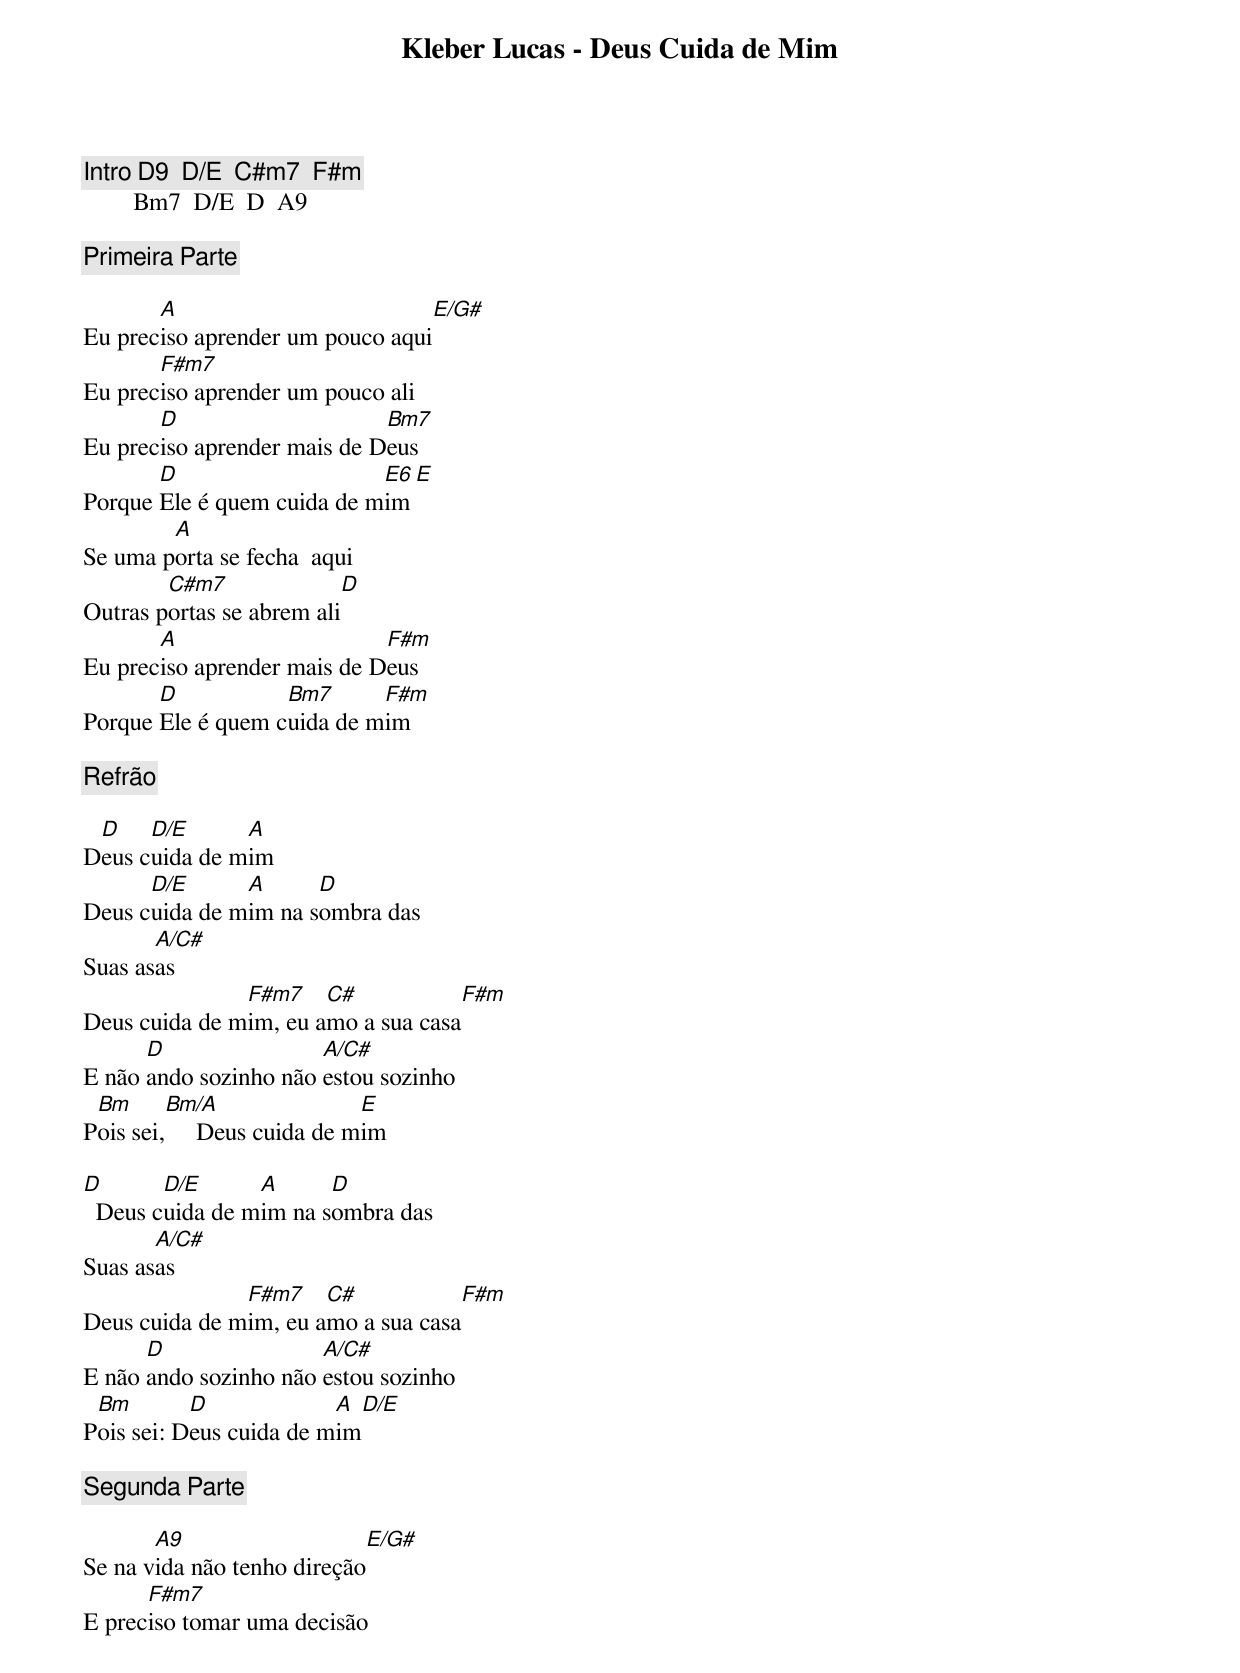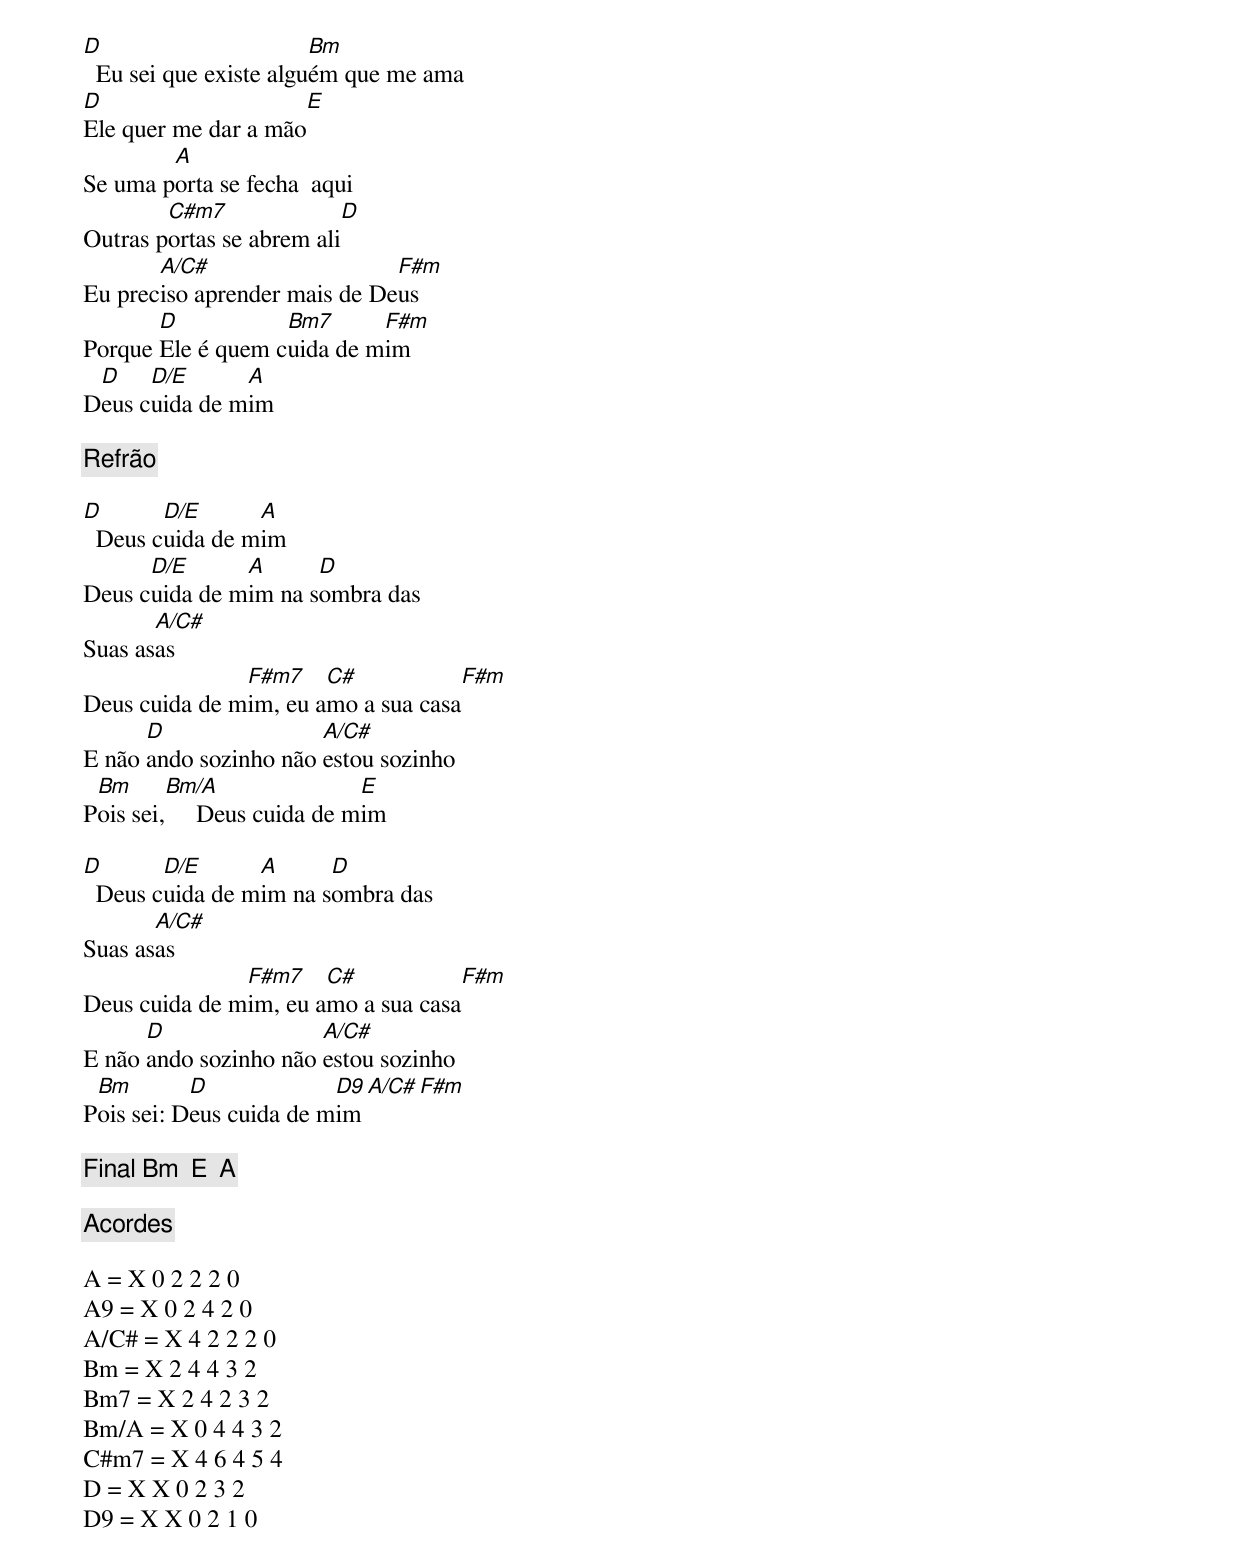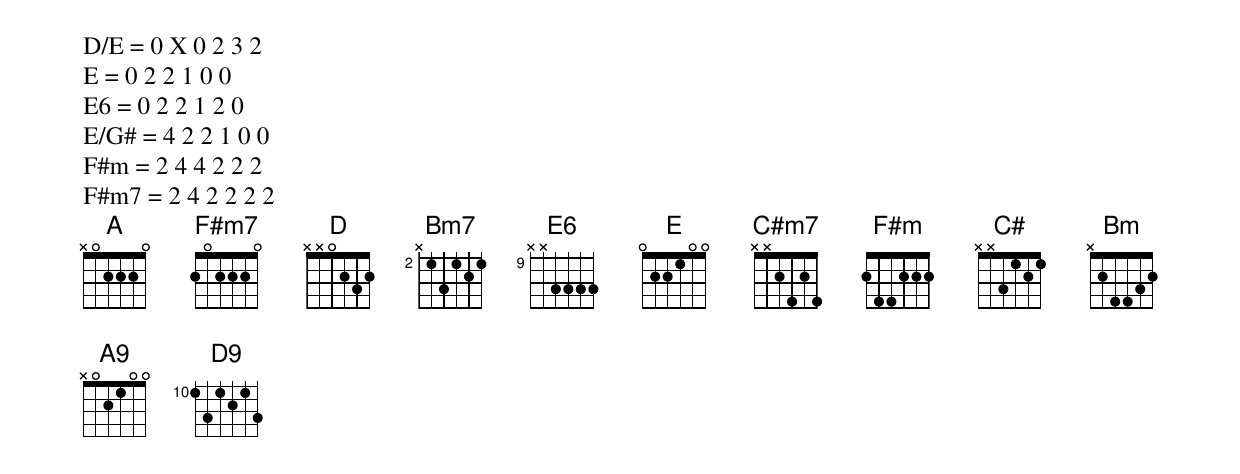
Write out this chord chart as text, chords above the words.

Kleber Lucas - Deus Cuida de Mim

[Intro] D9  D/E  C#m7  F#m
        Bm7  D/E  D  A9

[Primeira Parte]

       A                          E/G#
Eu preciso aprender um pouco aqui
       F#m7
Eu preciso aprender um pouco ali
       D                     Bm7
Eu preciso aprender mais de Deus
       D                    E6  E
Porque Ele é quem cuida de mim
        A
Se uma porta se fecha  aqui
        C#m7              D
Outras portas se abrem ali
       A                     F#m
Eu preciso aprender mais de Deus
       D           Bm7      F#m
Porque Ele é quem cuida de mim

[Refrão]

 D    D/E      A
Deus cuida de mim
      D/E      A      D
Deus cuida de mim na sombra das
       A/C#
Suas asas
               F#m7    C#            F#m
Deus cuida de mim, eu amo a sua casa
      D                A/C#
E não ando sozinho não estou sozinho
 Bm      Bm/A                E
Pois sei,     Deus cuida de mim

D       D/E      A      D
  Deus cuida de mim na sombra das
       A/C#
Suas asas
               F#m7    C#            F#m
Deus cuida de mim, eu amo a sua casa
      D                A/C#
E não ando sozinho não estou sozinho
 Bm        D             A  D/E
Pois sei: Deus cuida de mim

[Segunda Parte]

       A9                    E/G#
Se na vida não tenho direção
      F#m7
E preciso tomar uma decisão
D                       Bm
  Eu sei que existe alguém que me ama
D                    E
Ele quer me dar a mão
        A
Se uma porta se fecha  aqui
        C#m7              D
Outras portas se abrem ali
       A/C#                   F#m
Eu preciso aprender mais de Deus
       D           Bm7      F#m
Porque Ele é quem cuida de mim
 D    D/E      A
Deus cuida de mim

[Refrão]

D       D/E      A
  Deus cuida de mim
      D/E      A      D
Deus cuida de mim na sombra das
       A/C#
Suas asas
               F#m7    C#            F#m
Deus cuida de mim, eu amo a sua casa
      D                A/C#
E não ando sozinho não estou sozinho
 Bm      Bm/A                E
Pois sei,     Deus cuida de mim

D       D/E      A      D
  Deus cuida de mim na sombra das
       A/C#
Suas asas
               F#m7    C#            F#m
Deus cuida de mim, eu amo a sua casa
      D                A/C#
E não ando sozinho não estou sozinho
 Bm        D             D9  A/C#  F#m
Pois sei: Deus cuida de mim

[Final] Bm  E  A

[Acordes]

A = X 0 2 2 2 0
A9 = X 0 2 4 2 0
A/C# = X 4 2 2 2 0
Bm = X 2 4 4 3 2
Bm7 = X 2 4 2 3 2
Bm/A = X 0 4 4 3 2
C#m7 = X 4 6 4 5 4
D = X X 0 2 3 2
D9 = X X 0 2 1 0
D/E = 0 X 0 2 3 2
E = 0 2 2 1 0 0
E6 = 0 2 2 1 2 0
E/G# = 4 2 2 1 0 0
F#m = 2 4 4 2 2 2
F#m7 = 2 4 2 2 2 2
